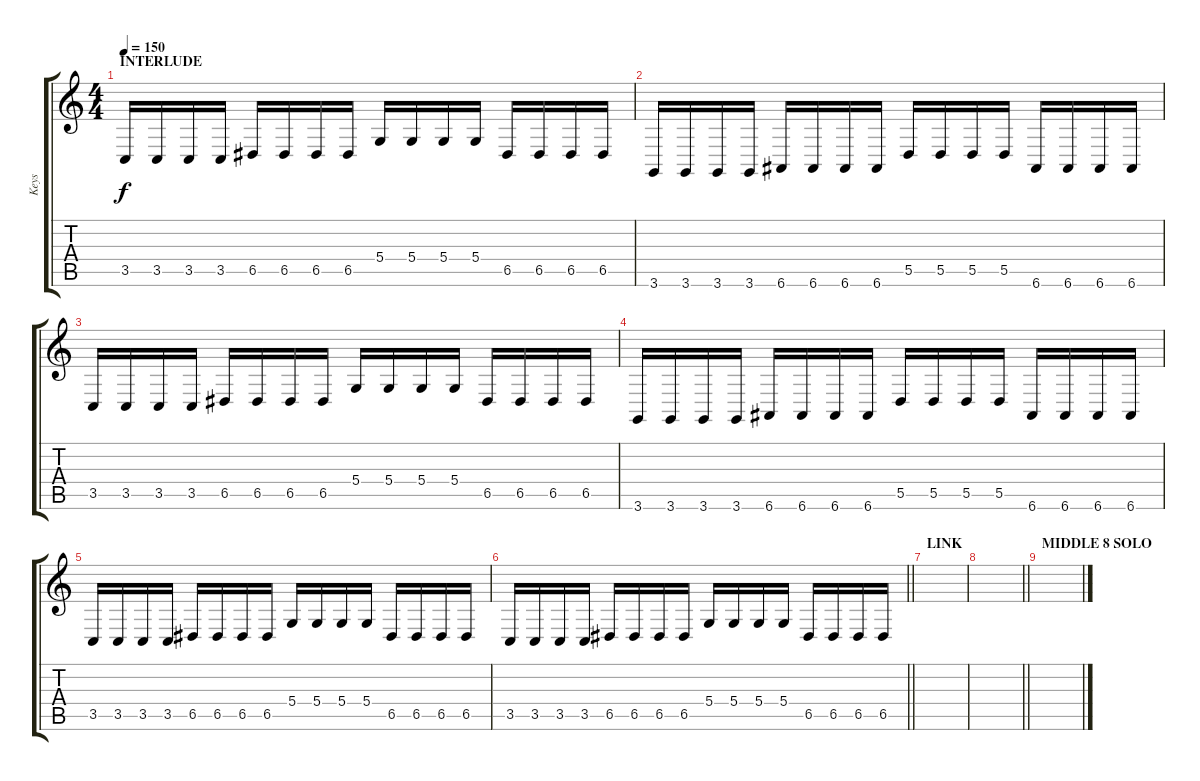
\track ("Keys" "Keys") {solo instrument pad3polysynth}
\staff {score tabs}
\tuning (E4 B3 G3 D3 A2 E2) {hide}
\ts (4 4)
\section ("" "INTERLUDE")
\tempo 150
\clef g2
\ks c
3.5.16{dy f} 3.5.16 3.5.16 3.5.16 6.5.16 6.5.16 6.5.16 6.5.16 5.4.16 5.4.16 5.4.16 5.4.16 6.5.16 6.5.16 6.5.16 6.5.16 |
3.6.16 3.6.16 3.6.16 3.6.16 6.6.16 6.6.16 6.6.16 6.6.16 5.5.16 5.5.16 5.5.16 5.5.16 6.6.16 6.6.16 6.6.16 6.6.16 |
3.5.16 3.5.16 3.5.16 3.5.16 6.5.16 6.5.16 6.5.16 6.5.16 5.4.16 5.4.16 5.4.16 5.4.16 6.5.16 6.5.16 6.5.16 6.5.16 |
3.6.16 3.6.16 3.6.16 3.6.16 6.6.16 6.6.16 6.6.16 6.6.16 5.5.16 5.5.16 5.5.16 5.5.16 6.6.16 6.6.16 6.6.16 6.6.16 |
3.5.16 3.5.16 3.5.16 3.5.16 6.5.16 6.5.16 6.5.16 6.5.16 5.4.16 5.4.16 5.4.16 5.4.16 6.5.16 6.5.16 6.5.16 6.5.16 |
\barLineRight lightlight
3.5.16 3.5.16 3.5.16 3.5.16 6.5.16 6.5.16 6.5.16 6.5.16 5.4.16 5.4.16 5.4.16 5.4.16 6.5.16 6.5.16 6.5.16 6.5.16 |
\section ("" "LINK")
|
\barLineRight lightlight
|
\section ("" "MIDDLE 8 SOLO")
